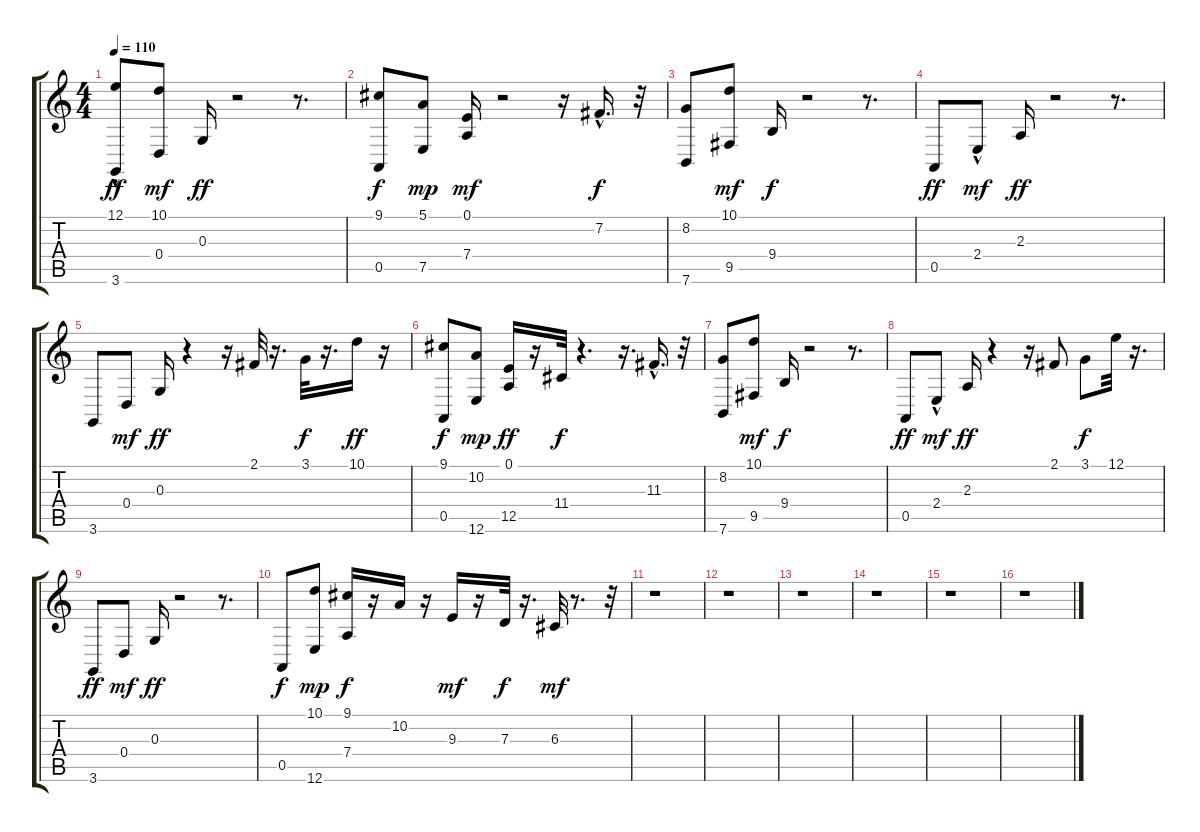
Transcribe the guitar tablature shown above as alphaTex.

\track "" {instrument acousticgrandpiano}
\staff {score tabs}
\tuning (E4 B3 G3 D3 A2 E2) {hide}
\ts (4 4)
\tempo 110
\clef g2
\ks c
(12.1{hac} 3.6).8{dy ff} (10.1 0.4).8{dy mf} 0.3.16{dy ff} r.2 r.8{d} |
(9.1 0.5).8{dy f} (5.1 7.5).8{dy mp} (0.1 7.4).16{dy mf} r.2 r.16 7.2{hac}.16{d dy f} r.32 |
(8.2 7.6).8 (10.1 9.5).8{dy mf} 9.4.16{dy f} r.2 r.8{d} |
0.5.8{dy ff} 2.4{hac}.8{dy mf} 2.3.16{dy ff} r.2 r.8{d} |
3.6.8 0.4.8{dy mf} 0.3.16{dy ff} r.4 r.16 2.1.32 r.16{d} 3.1.32{dy f} r.16{d} 10.1.16{dy ff} r.16 |
(9.1 0.5).8{dy f} (10.2 12.6).8{dy mp} (0.1 12.5).16{dy ff} r.16 11.4.32{dy f} r.4{d} r.16{d} 11.3{hac}.16{d} r.32 |
(8.2 7.6).8 (10.1 9.5).8{dy mf} 9.4.16{dy f} r.2 r.8{d} |
0.5.8{dy ff} 2.4{hac}.8{dy mf} 2.3.16{dy ff} r.4 r.16 2.1.8 3.1.8{dy f} 12.1.32 r.16{d} |
3.6.8{dy ff} 0.4.8{dy mf} 0.3.16{dy ff} r.2 r.8{d} |
0.5.8{dy f} (10.1 12.6).8{dy mp} (9.1 7.4).16{dy f} r.16 10.2.16 r.16 9.3.16{dy mf} r.16 7.3.32{dy f} r.16{d} 6.3.32{dy mf} r.8{d} r.32 |
r.1 |
r.1 |
r.1 |
r.1 |
r.1 |
r.1
